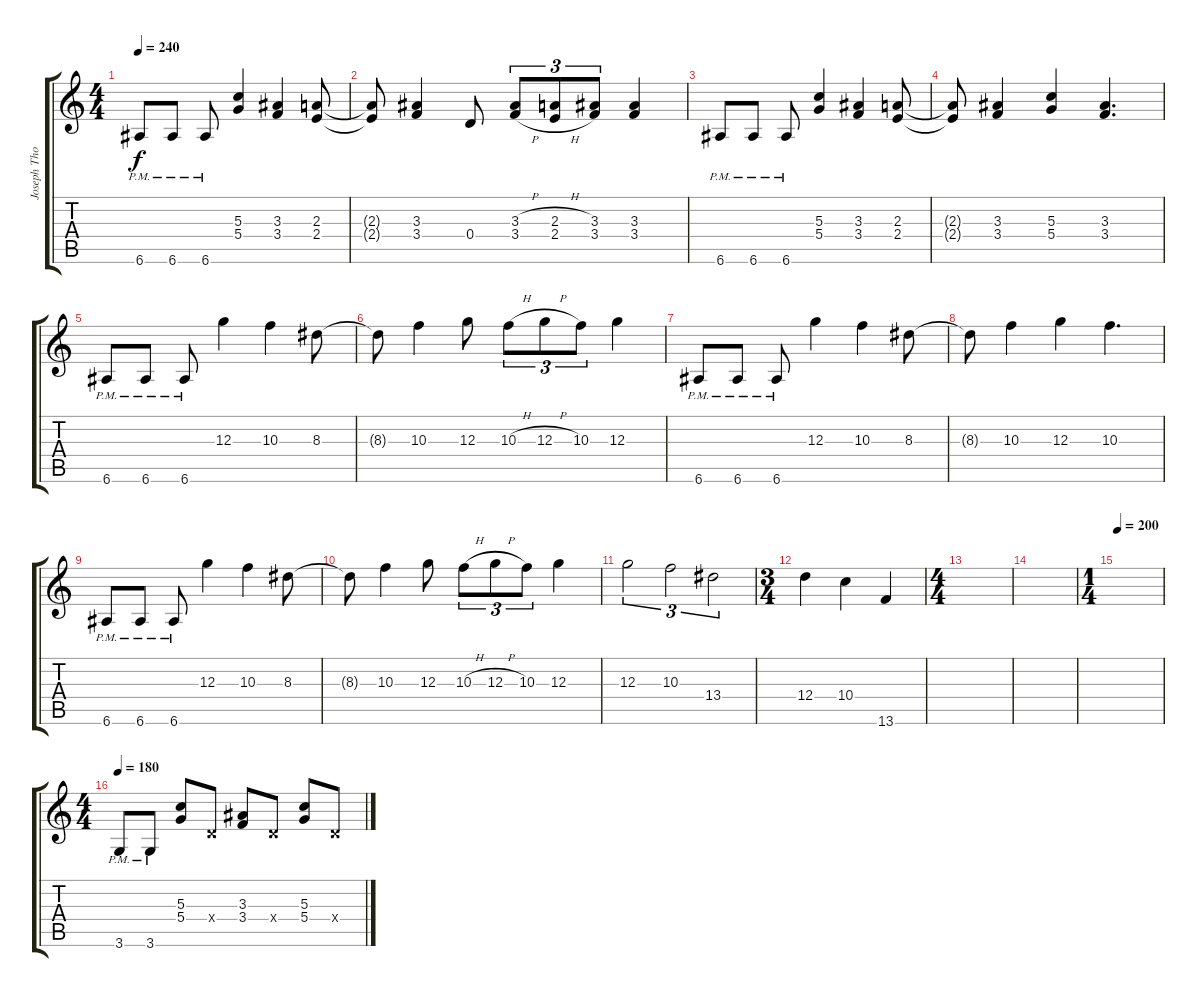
\track ("Joseph Tholl" "Joseph Tho") {instrument overdrivenguitar}
\staff {score tabs}
\tuning (E4 B3 G3 D3 A2 E2) {hide}
\ts (4 4)
\tempo 240
\clef g2
\ks c
6.6{pm}.8{dy f} 6.6{pm}.8 6.6{pm}.8 (5.3 5.4).4 (3.3 3.4).4 (2.3 2.4).8 |
(2.3{t} 2.4{t}).8 (3.3 3.4).4 0.4.8 (3.3{h} 3.4{h}).8{tu (3 2)} (2.3{h} 2.4{h}).8{tu (3 2)} (3.3 3.4).8{tu (3 2)} (3.3 3.4).4 |
6.6{pm}.8 6.6{pm}.8 6.6{pm}.8 (5.3 5.4).4 (3.3 3.4).4 (2.3 2.4).8 |
(2.3{t} 2.4{t}).8 (3.3 3.4).4 (5.3 5.4).4 (3.3 3.4).4{d} |
6.6{pm}.8 6.6{pm}.8 6.6{pm}.8 12.3.4 10.3.4 8.3.8 |
8.3{t}.8 10.3.4 12.3.8 10.3{h}.8{tu (3 2)} 12.3{h}.8{tu (3 2)} 10.3.8{tu (3 2)} 12.3.4 |
6.6{pm}.8 6.6{pm}.8 6.6{pm}.8 12.3.4 10.3.4 8.3.8 |
8.3{t}.8 10.3.4 12.3.4 10.3.4{d} |
6.6{pm}.8 6.6{pm}.8 6.6{pm}.8 12.3.4 10.3.4 8.3.8 |
8.3{t}.8 10.3.4 12.3.8 10.3{h}.8{tu (3 2)} 12.3{h}.8{tu (3 2)} 10.3.8{tu (3 2)} 12.3.4 |
12.3.2{tu (3 2)} 10.3.2{tu (3 2)} 13.4.2{tu (3 2)} |
\ts (3 4)
12.4.4 10.4.4 13.6.4 |
\ts (4 4)
|
|
\ts (1 4)
\tempo 200
|
\ts (4 4)
\tempo 180
3.6{pm}.8 3.6{pm}.8 (5.3 5.4).8 0.4{x}.8 (3.3 3.4).8 0.4{x}.8 (5.3 5.4).8 0.4{x}.8
